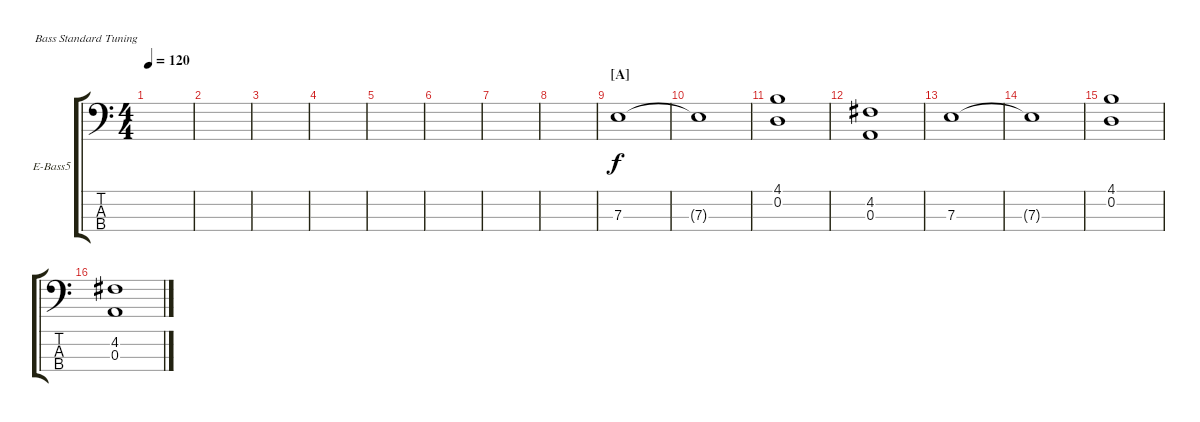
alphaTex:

\defaultSystemsLayout 4
\bracketExtendMode groupsimilarinstruments
\firstSystemTrackNameOrientation horizontal
\otherSystemsTrackNameOrientation horizontal
\track ("Trujillo" "E-Bass5") {instrument electricbassfinger}
\staff {score tabs}
\tuning (G2 D2 A1 E1)
\ts (4 4)
\tempo 120
\clef f4
\scale
0.485477
\ks c
|
\scale
0.257261 |
\scale
0.257261 |
\scale
0.333333 |
\scale
0.333333 |
\scale
0.333333 |
\scale
0.333333 |
\scale
0.333333 |
\section ("A" "")
\scale
0.333333 7.3.1 |
\scale
0.333333 7.3{t}.1 |
\scale
0.333333 (4.1 0.2).1 |
\scale
0.333333 (4.2 0.3).1 |
\scale
0.333333 7.3.1 |
\scale
0.333333 7.3{t}.1 |
\scale
0.333333 (4.1 0.2).1 |
\scale
0.333333 (4.2 0.3).1
